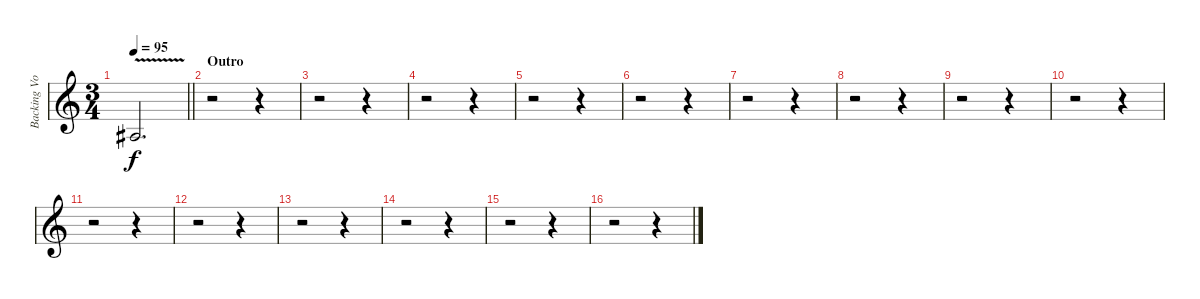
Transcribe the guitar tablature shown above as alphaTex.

\track ("Backing Vocals 2" "Backing Vo") {instrument tenorsax}
\staff {score}
\tuning (E4 B3 G3 D3 A2 E2) {hide}
\ts (3 4)
\tempo 95
\clef g2
\barLineRight lightlight
\ks c
8.4{v}.2{d dy f volume 0} |
\section ("" "Outro")
r.2 r.4 |
r.2 r.4 |
r.2 r.4 |
r.2 r.4 |
r.2 r.4 |
r.2 r.4 |
r.2 r.4 |
r.2 r.4 |
r.2 r.4 |
r.2 r.4 |
r.2 r.4 |
r.2 r.4 |
r.2 r.4 |
r.2 r.4 |
r.2 r.4
